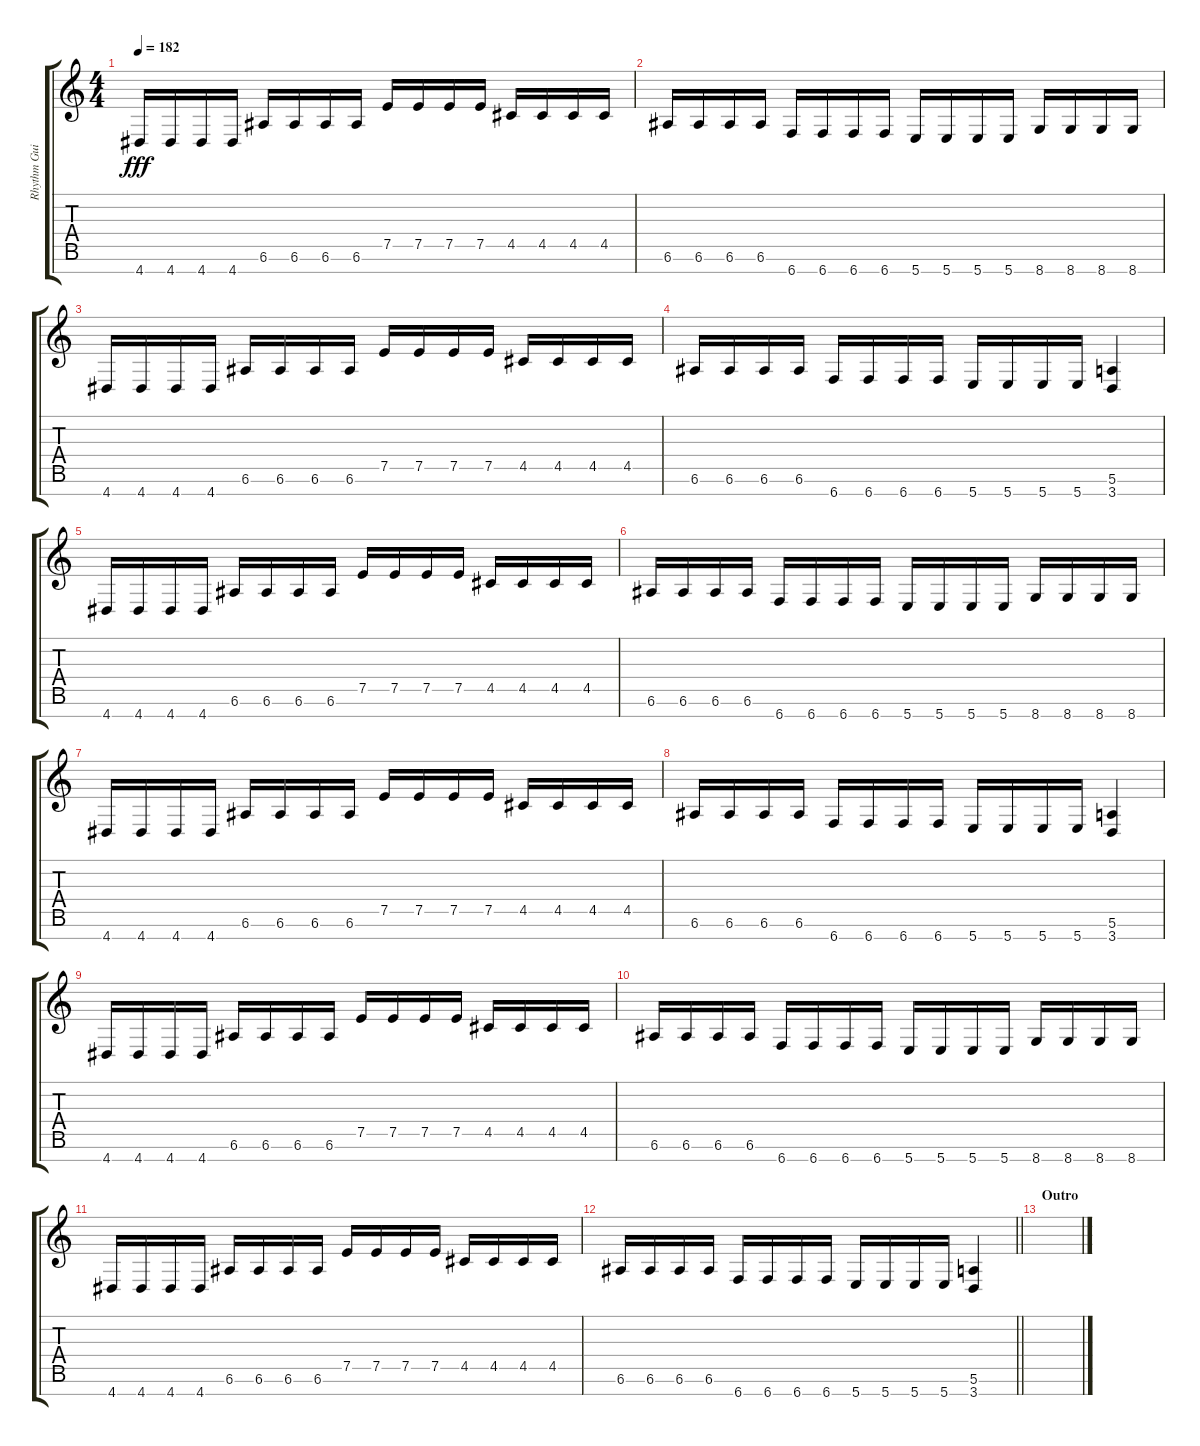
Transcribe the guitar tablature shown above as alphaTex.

\track ("Rhythm Guitar 1" "Rhythm Gui") {instrument distortionguitar}
\staff {score tabs}
\tuning (E4 B3 G3 D3 A2 E2 B1) {hide}
\ts (4 4)
\tempo 182
\clef g2
\ks c
4.7.16{dy fff} 4.7.16 4.7.16 4.7.16 6.6.16 6.6.16 6.6.16 6.6.16 7.5.16 7.5.16 7.5.16 7.5.16 4.5.16 4.5.16 4.5.16 4.5.16 |
6.6.16 6.6.16 6.6.16 6.6.16 6.7.16 6.7.16 6.7.16 6.7.16 5.7.16 5.7.16 5.7.16 5.7.16 8.7.16 8.7.16 8.7.16 8.7.16 |
4.7.16 4.7.16 4.7.16 4.7.16 6.6.16 6.6.16 6.6.16 6.6.16 7.5.16 7.5.16 7.5.16 7.5.16 4.5.16 4.5.16 4.5.16 4.5.16 |
6.6.16 6.6.16 6.6.16 6.6.16 6.7.16 6.7.16 6.7.16 6.7.16 5.7.16 5.7.16 5.7.16 5.7.16 (5.6 3.7).4 |
4.7.16 4.7.16 4.7.16 4.7.16 6.6.16 6.6.16 6.6.16 6.6.16 7.5.16 7.5.16 7.5.16 7.5.16 4.5.16 4.5.16 4.5.16 4.5.16 |
6.6.16 6.6.16 6.6.16 6.6.16 6.7.16 6.7.16 6.7.16 6.7.16 5.7.16 5.7.16 5.7.16 5.7.16 8.7.16 8.7.16 8.7.16 8.7.16 |
4.7.16 4.7.16 4.7.16 4.7.16 6.6.16 6.6.16 6.6.16 6.6.16 7.5.16 7.5.16 7.5.16 7.5.16 4.5.16 4.5.16 4.5.16 4.5.16 |
6.6.16 6.6.16 6.6.16 6.6.16 6.7.16 6.7.16 6.7.16 6.7.16 5.7.16 5.7.16 5.7.16 5.7.16 (5.6 3.7).4 |
4.7.16 4.7.16 4.7.16 4.7.16 6.6.16 6.6.16 6.6.16 6.6.16 7.5.16 7.5.16 7.5.16 7.5.16 4.5.16 4.5.16 4.5.16 4.5.16 |
6.6.16 6.6.16 6.6.16 6.6.16 6.7.16 6.7.16 6.7.16 6.7.16 5.7.16 5.7.16 5.7.16 5.7.16 8.7.16 8.7.16 8.7.16 8.7.16 |
4.7.16 4.7.16 4.7.16 4.7.16 6.6.16 6.6.16 6.6.16 6.6.16 7.5.16 7.5.16 7.5.16 7.5.16 4.5.16 4.5.16 4.5.16 4.5.16 |
\barLineRight lightlight
6.6.16 6.6.16 6.6.16 6.6.16 6.7.16 6.7.16 6.7.16 6.7.16 5.7.16 5.7.16 5.7.16 5.7.16 (5.6 3.7).4 |
\section ("" "Outro")
